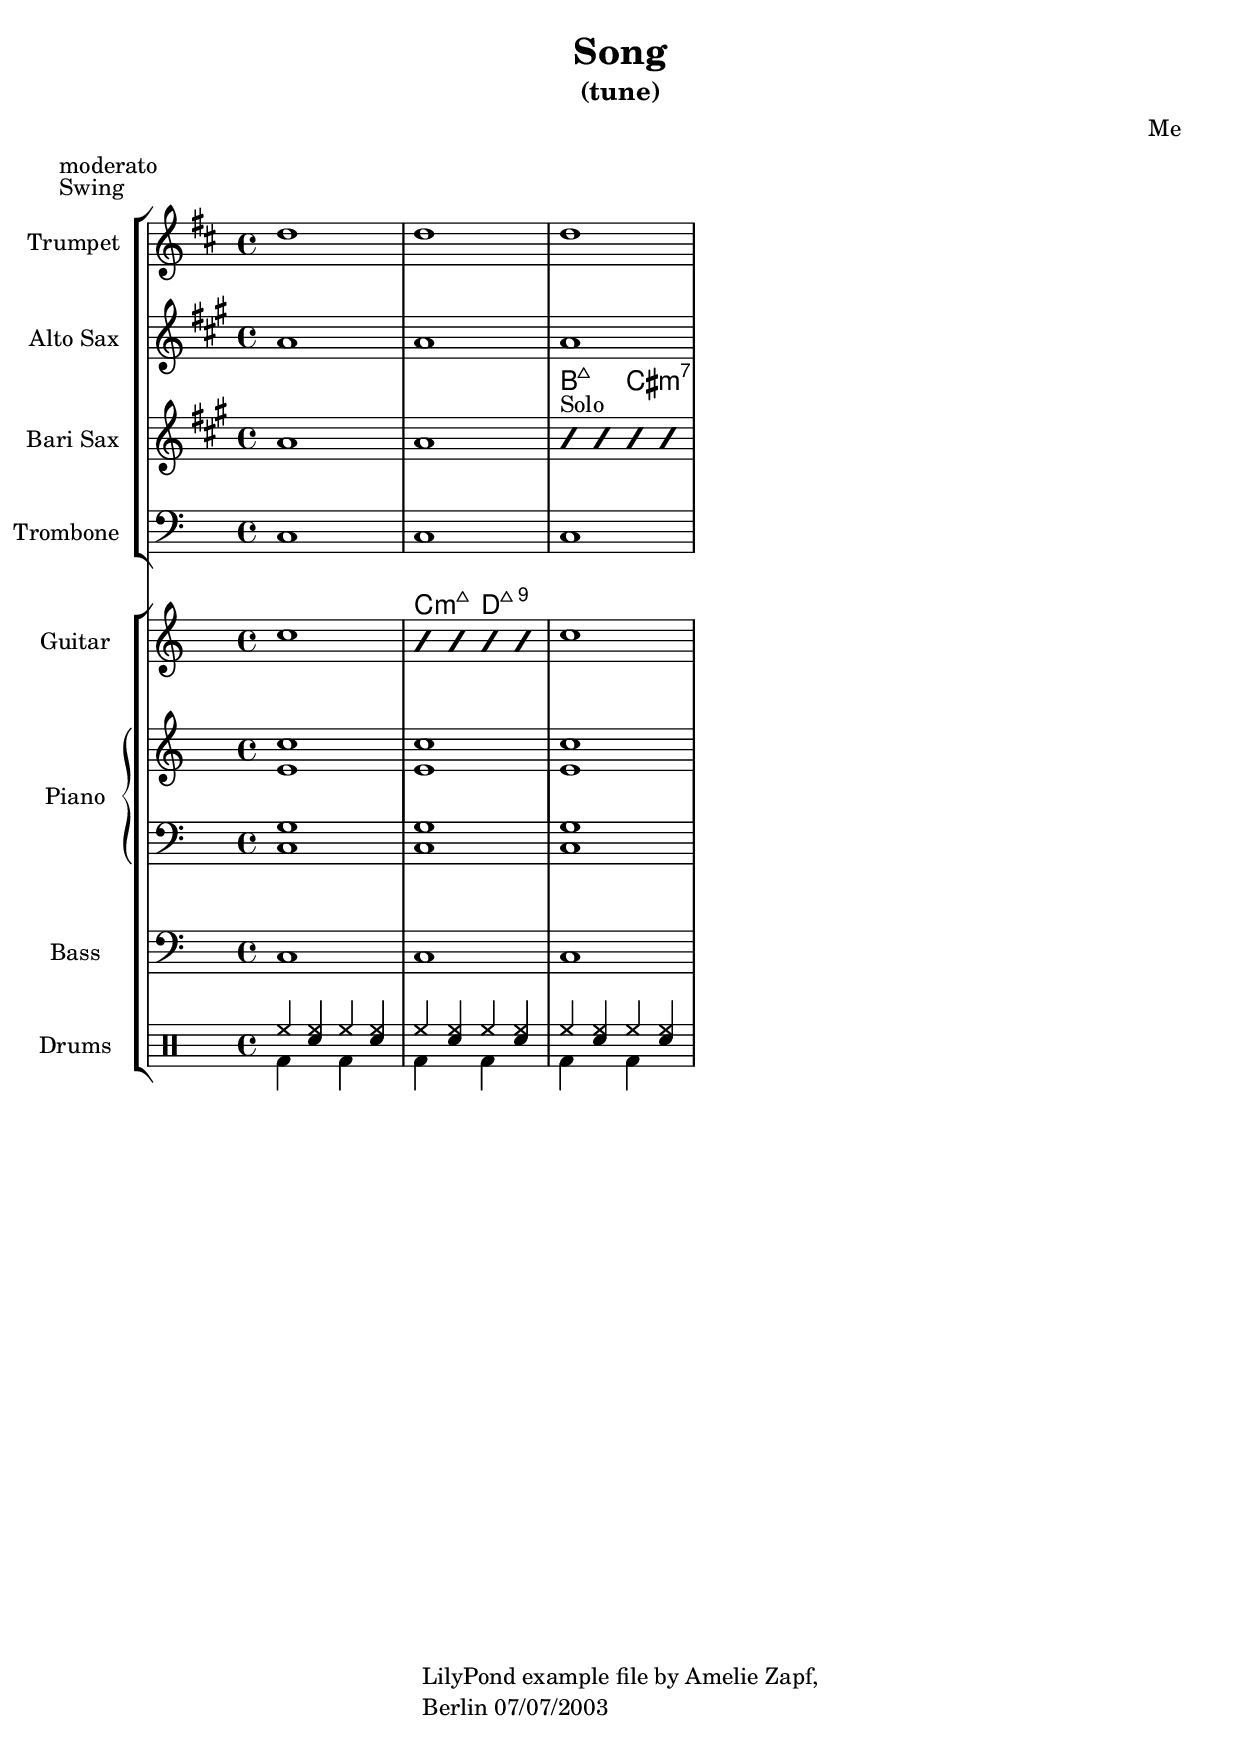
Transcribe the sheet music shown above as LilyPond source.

% DO NOT EDIT this file manually; it is automatically
% generated from Documentation/snippets/new
% Make any changes in Documentation/snippets/new/
% and then run scripts/auxiliar/makelsr.py
%
% This file is in the public domain.
%% Note: this file works from version 2.15.15
\version "2.15.15"

\header {
%% Translation of GIT committish: 8b93de6ce951b7b14bc7818f31019524295b990f
  texidoces = "
Ésta es una plantilla bastante avanzada, para un conjunto de
jazz. Observe que la notación de todos los instrumentos está en
@code{\\key c \\major} (Do mayor). Esto se refiere al tono de
concierto; la armadura se transporta automáticamente si la música está
dentro de una sección @code{\\transpose}.

"
  doctitlees = "Plantilla para combo de jazz"


%% Translation of GIT committish: c3b519f0dd5ff0f8ccfc9a39ed1fe8df8b43741c
  texidocit = "
Ecco un modello piuttosto complesso, per un gruppo jazz. Si noti che tutti
gli strumenti sono in @code{\\key c \\major}. Si tratta della tonalità
reale; sarà trasposta automaticamente includendo la
musica all'interno di una sezione @code{\\transpose}.

"
  doctitleit = "Modello per combo jazz"

%% Translation of GIT committish: 0a868be38a775ecb1ef935b079000cebbc64de40
  texidocde = "
Hier ist ein ziemlich kompliziertes Beispiel für ein Jazz-Ensemble. Achtung:
Alle Instrumente sind in @code{\\key c \major} (C-Dur) notiert. Das bezieht sich
auf die klingende Musik: LilyPond transponiert die Tonart automatisch, wenn
sich die Noten innerhalb eines @code{\\transpose}-Abschnitts befinden.

"

  doctitlede = "Vorlage für Jazz-Combo"

%% Translation of GIT committish: bdfe3dc8175a2d7e9ea0800b5b04cfb68fe58a7a
  texidocfr = "
Bien que compliqué de prime abord, voici un canevas tout à fait indiqué
pour les ensembles de jazz.  Vous noterez que tous les instruments sont
notés en ut (@code{\\key c \major}), la tonalité de concert.  Les notes
seront automatiquement transposée dès lors qu'elles seront inscrites
dans une section @code{\\transpose}.

"
  doctitlefr = "Symboles de jazz"

  lsrtags = "keyboards, percussion, fretted-strings, template"

  texidoc = "
This is quite an advanced template, for a jazz ensemble. Note that all
instruments are notated in @code{\\key c \\major}. This refers to the
key in concert pitch; the key will be automatically transposed if the
music is within a @code{\\transpose} section.

"
  doctitle = "Jazz combo template"
} % begin verbatim


\header {
  title = "Song"
  subtitle = "(tune)"
  composer = "Me"
  meter = "moderato"
  piece = "Swing"
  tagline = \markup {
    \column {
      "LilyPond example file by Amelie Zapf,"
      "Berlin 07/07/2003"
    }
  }
}

%#(set-global-staff-size 16)
\include "english.ly"

%%%%%%%%%%%% Some macros %%%%%%%%%%%%%%%%%%%

sl = {
  \override NoteHead #'style = #'slash
  \override Stem #'transparent = ##t
  \override Flag #'transparent = ##t
}
nsl = {
  \revert NoteHead #'style
  \revert Stem #'transparent
  \revert Flag #'transparent
}
crOn = \override NoteHead #'style = #'cross
crOff = \revert NoteHead #'style

%% insert chord name style stuff here.

jazzChords = { }

%%%%%%%%%%%% Keys'n'thangs %%%%%%%%%%%%%%%%%

global = { \time 4/4 }

Key = { \key c \major }

% ############ Horns ############

% ------ Trumpet ------
trpt = \transpose c d \relative c'' {
  \Key
  c1 | c | c |
}
trpHarmony = \transpose c' d {
  \jazzChords
}
trumpet = {
  \global
  \set Staff.instrumentName = #"Trumpet"
  \clef treble
  <<
    \trpt
  >>
}

% ------ Alto Saxophone ------
alto = \transpose c a \relative c' {
  \Key
  c1 | c | c |
}
altoHarmony = \transpose c' a {
  \jazzChords
}
altoSax = {
  \global
  \set Staff.instrumentName = #"Alto Sax"
  \clef treble
  <<
    \alto
  >>
}

% ------ Baritone Saxophone ------
bari = \transpose c a' \relative c {
  \Key
  c1
  c1
  \sl
  d4^"Solo" d d d
  \nsl
}
bariHarmony = \transpose c' a \chordmode {
  \jazzChords s1 s d2:maj e:m7
}
bariSax = {
  \global
  \set Staff.instrumentName = #"Bari Sax"
  \clef treble
  <<
    \bari
  >>
}

% ------ Trombone ------
tbone = \relative c {
  \Key
  c1 | c | c
}
tboneHarmony = \chordmode {
  \jazzChords
}
trombone = {
  \global
  \set Staff.instrumentName = #"Trombone"
  \clef bass
  <<
    \tbone
  >>
}

% ############ Rhythm Section #############

% ------ Guitar ------
gtr = \relative c'' {
  \Key
  c1
  \sl
  b4 b b b
  \nsl
  c1
}
gtrHarmony = \chordmode {
  \jazzChords
  s1 c2:min7+ d2:maj9
}
guitar = {
  \global
  \set Staff.instrumentName = #"Guitar"
  \clef treble
  <<
    \gtr
  >>
}

%% ------ Piano ------
rhUpper = \relative c'' {
  \voiceOne
  \Key
  c1 | c | c
}
rhLower = \relative c' {
  \voiceTwo
  \Key
  e1 | e | e
}

lhUpper = \relative c' {
  \voiceOne
  \Key
  g1 | g | g
}
lhLower = \relative c {
  \voiceTwo
  \Key
  c1 | c | c
}

PianoRH = {
  \clef treble
  \global
  \set Staff.midiInstrument = #"acoustic grand"
  <<
    \new Voice = "one" \rhUpper
    \new Voice = "two" \rhLower
  >>
}
PianoLH = {
  \clef bass
  \global
  \set Staff.midiInstrument = #"acoustic grand"
  <<
    \new Voice = "one" \lhUpper
    \new Voice = "two" \lhLower
  >>
}

piano = {
  <<
    \set PianoStaff.instrumentName = #"Piano"
    \new Staff = "upper" \PianoRH
    \new Staff = "lower" \PianoLH
  >>
}

% ------ Bass Guitar ------
Bass = \relative c {
  \Key
  c1 | c | c
}
bass = {
  \global
  \set Staff.instrumentName = #"Bass"
  \clef bass
  <<
    \Bass
  >>
}

% ------ Drums ------
up = \drummode {
  \voiceOne
  hh4 <hh sn> hh <hh sn>
  hh4 <hh sn> hh <hh sn>
  hh4 <hh sn> hh <hh sn>
}
down = \drummode {
  \voiceTwo
  bd4 s bd s
  bd4 s bd s
  bd4 s bd s
}

drumContents = {
  \global
  <<
    \set DrumStaff.instrumentName = #"Drums"
    \new DrumVoice \up
    \new DrumVoice \down
  >>
}

%%%%%%%%% It All Goes Together Here %%%%%%%%%%%%%%%%%%%%%%

\score {
  <<
    \new StaffGroup = "horns" <<
      \new Staff = "trumpet" \trumpet
      \new Staff = "altosax" \altoSax
      \new ChordNames = "barichords" \bariHarmony
      \new Staff = "barisax" \bariSax
      \new Staff = "trombone" \trombone
    >>

    \new StaffGroup = "rhythm" <<
      \new ChordNames = "chords" \gtrHarmony
      \new Staff = "guitar" \guitar
      \new PianoStaff = "piano" \piano
      \new Staff = "bass" \bass
      \new DrumStaff \drumContents
    >>
  >>
  \layout {
    \context { \Staff \RemoveEmptyStaves }
    \context {
      \Score
      \override BarNumber #'padding = #3
      \override RehearsalMark #'padding = #2
      skipBars = ##t
    }
  }
  \midi { }
}

